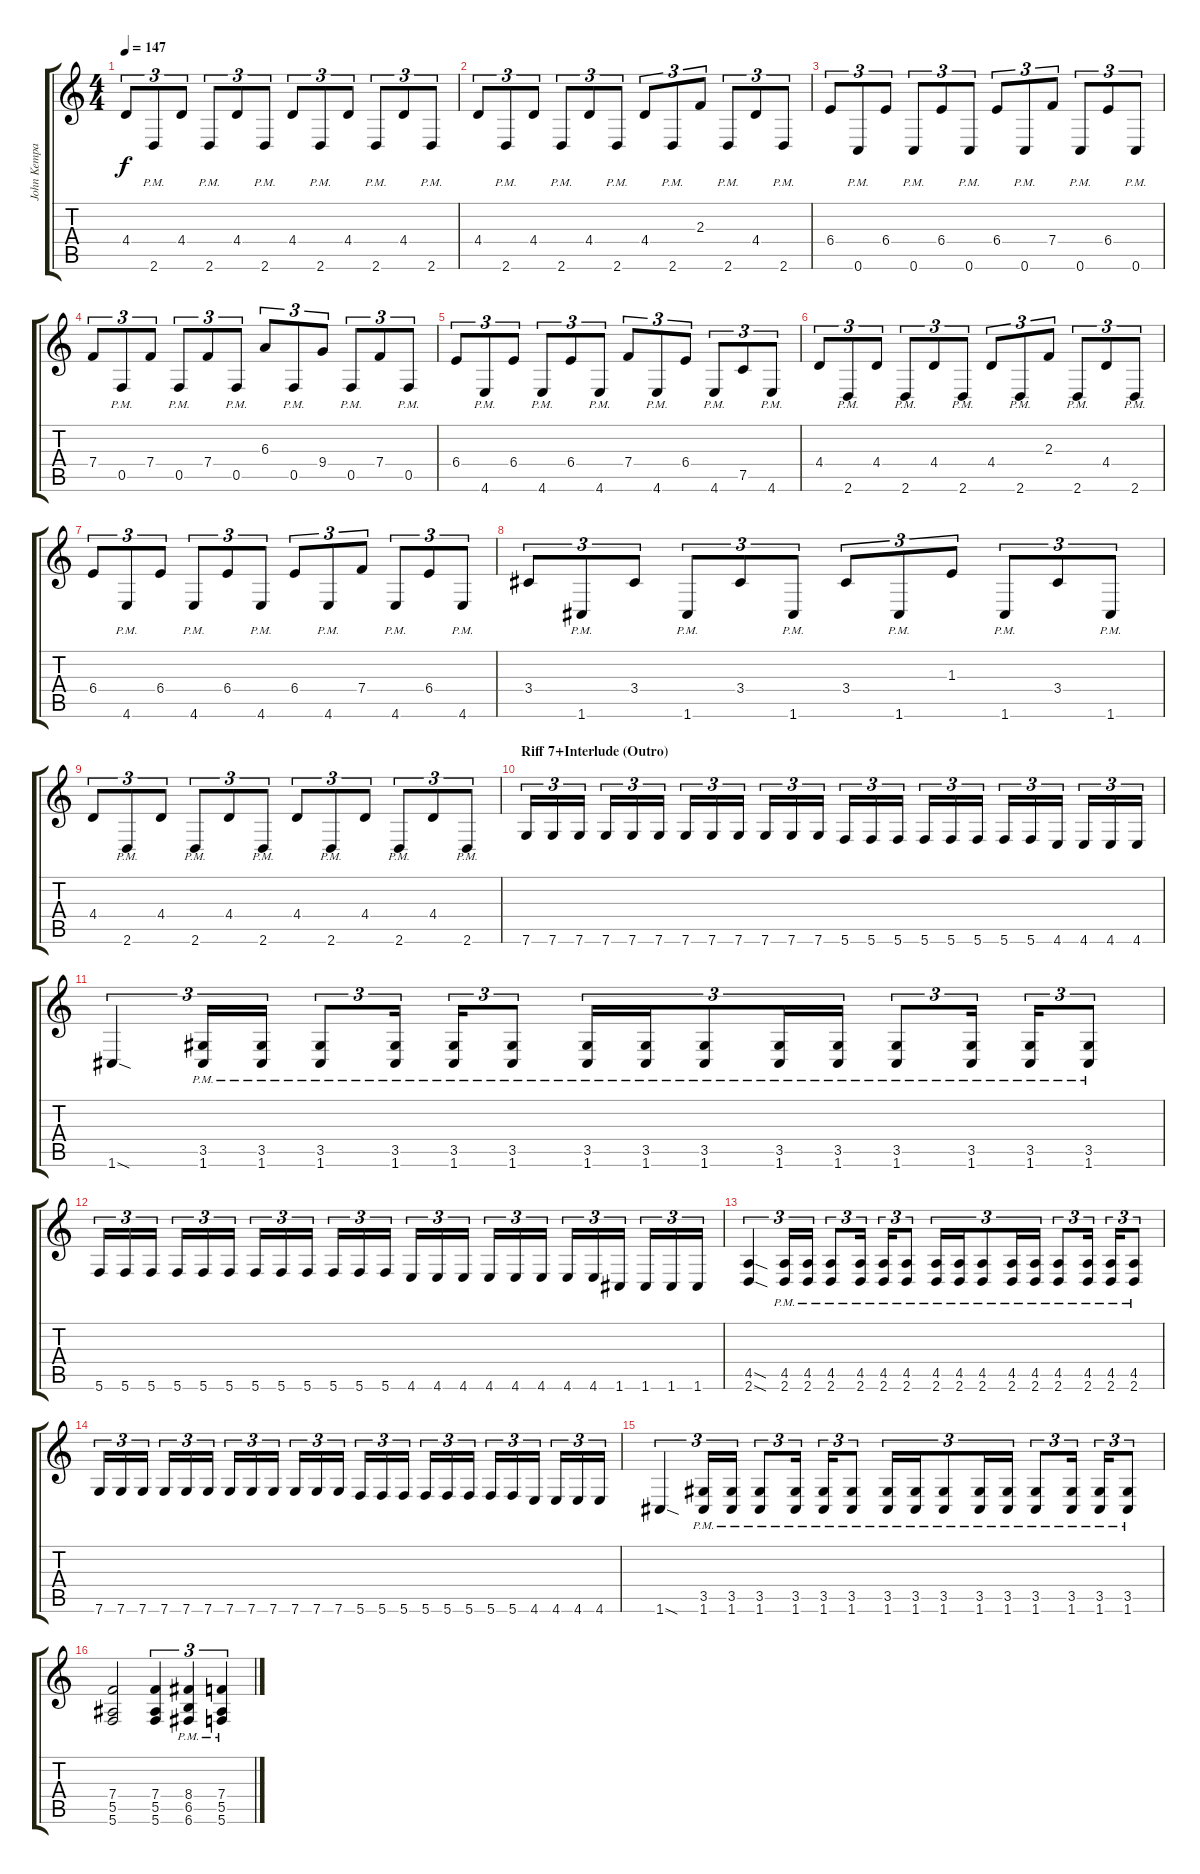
\track ("John Kempainen (Rhythm Guitar)" "John Kempa") {instrument distortionguitar}
\staff {score tabs}
\tuning (C4 G3 Eb3 Bb2 F2 C2) {hide}
\ts (4 4)
\tempo 147
\clef g2
\ks c
4.4.8{tu (3 2) dy f} 2.6{pm}.8{tu (3 2)} 4.4.8{tu (3 2)} 2.6{pm}.8{tu (3 2)} 4.4.8{tu (3 2)} 2.6{pm}.8{tu (3 2)} 4.4.8{tu (3 2)} 2.6{pm}.8{tu (3 2)} 4.4.8{tu (3 2)} 2.6{pm}.8{tu (3 2)} 4.4.8{tu (3 2)} 2.6{pm}.8{tu (3 2)} |
4.4.8{tu (3 2)} 2.6{pm}.8{tu (3 2)} 4.4.8{tu (3 2)} 2.6{pm}.8{tu (3 2)} 4.4.8{tu (3 2)} 2.6{pm}.8{tu (3 2)} 4.4.8{tu (3 2)} 2.6{pm}.8{tu (3 2)} 2.3.8{tu (3 2)} 2.6{pm}.8{tu (3 2)} 4.4.8{tu (3 2)} 2.6{pm}.8{tu (3 2)} |
6.4.8{tu (3 2)} 0.6{pm}.8{tu (3 2)} 6.4.8{tu (3 2)} 0.6{pm}.8{tu (3 2)} 6.4.8{tu (3 2)} 0.6{pm}.8{tu (3 2)} 6.4.8{tu (3 2)} 0.6{pm}.8{tu (3 2)} 7.4.8{tu (3 2)} 0.6{pm}.8{tu (3 2)} 6.4.8{tu (3 2)} 0.6{pm}.8{tu (3 2)} |
7.4.8{tu (3 2)} 0.5{pm}.8{tu (3 2)} 7.4.8{tu (3 2)} 0.5{pm}.8{tu (3 2)} 7.4.8{tu (3 2)} 0.5{pm}.8{tu (3 2)} 6.3.8{tu (3 2)} 0.5{pm}.8{tu (3 2)} 9.4.8{tu (3 2)} 0.5{pm}.8{tu (3 2)} 7.4.8{tu (3 2)} 0.5{pm}.8{tu (3 2)} |
6.4.8{tu (3 2)} 4.6{pm}.8{tu (3 2)} 6.4.8{tu (3 2)} 4.6{pm}.8{tu (3 2)} 6.4.8{tu (3 2)} 4.6{pm}.8{tu (3 2)} 7.4.8{tu (3 2)} 4.6{pm}.8{tu (3 2)} 6.4.8{tu (3 2)} 4.6{pm}.8{tu (3 2)} 7.5.8{tu (3 2)} 4.6{pm}.8{tu (3 2)} |
4.4.8{tu (3 2)} 2.6{pm}.8{tu (3 2)} 4.4.8{tu (3 2)} 2.6{pm}.8{tu (3 2)} 4.4.8{tu (3 2)} 2.6{pm}.8{tu (3 2)} 4.4.8{tu (3 2)} 2.6{pm}.8{tu (3 2)} 2.3.8{tu (3 2)} 2.6{pm}.8{tu (3 2)} 4.4.8{tu (3 2)} 2.6{pm}.8{tu (3 2)} |
6.4.8{tu (3 2)} 4.6{pm}.8{tu (3 2)} 6.4.8{tu (3 2)} 4.6{pm}.8{tu (3 2)} 6.4.8{tu (3 2)} 4.6{pm}.8{tu (3 2)} 6.4.8{tu (3 2)} 4.6{pm}.8{tu (3 2)} 7.4.8{tu (3 2)} 4.6{pm}.8{tu (3 2)} 6.4.8{tu (3 2)} 4.6{pm}.8{tu (3 2)} |
3.4.8{tu (3 2)} 1.6{pm}.8{tu (3 2)} 3.4.8{tu (3 2)} 1.6{pm}.8{tu (3 2)} 3.4.8{tu (3 2)} 1.6{pm}.8{tu (3 2)} 3.4.8{tu (3 2)} 1.6{pm}.8{tu (3 2)} 1.3.8{tu (3 2)} 1.6{pm}.8{tu (3 2)} 3.4.8{tu (3 2)} 1.6{pm}.8{tu (3 2)} |
4.4.8{tu (3 2)} 2.6{pm}.8{tu (3 2)} 4.4.8{tu (3 2)} 2.6{pm}.8{tu (3 2)} 4.4.8{tu (3 2)} 2.6{pm}.8{tu (3 2)} 4.4.8{tu (3 2)} 2.6{pm}.8{tu (3 2)} 4.4.8{tu (3 2)} 2.6{pm}.8{tu (3 2)} 4.4.8{tu (3 2)} 2.6{pm}.8{tu (3 2)} |
\section ("" "Riff 7+Interlude (Outro)")
7.6.16{tu (3 2)} 7.6.16{tu (3 2)} 7.6.16{tu (3 2)} 7.6.16{tu (3 2)} 7.6.16{tu (3 2)} 7.6.16{tu (3 2)} 7.6.16{tu (3 2)} 7.6.16{tu (3 2)} 7.6.16{tu (3 2)} 7.6.16{tu (3 2)} 7.6.16{tu (3 2)} 7.6.16{tu (3 2)} 5.6.16{tu (3 2)} 5.6.16{tu (3 2)} 5.6.16{tu (3 2)} 5.6.16{tu (3 2)} 5.6.16{tu (3 2)} 5.6.16{tu (3 2)} 5.6.16{tu (3 2)} 5.6.16{tu (3 2)} 4.6.16{tu (3 2)} 4.6.16{tu (3 2)} 4.6.16{tu (3 2)} 4.6.16{tu (3 2)} |
1.6{sod}.4{tu (3 2)} (3.5{pm} 1.6{pm}).16{tu (3 2)} (3.5{pm} 1.6{pm}).16{tu (3 2)} (3.5{pm} 1.6{pm}).8{tu (3 2)} (3.5{pm} 1.6{pm}).16{tu (3 2)} (3.5{pm} 1.6{pm}).16{tu (3 2)} (3.5{pm} 1.6{pm}).8{tu (3 2)} (3.5{pm} 1.6{pm}).16{tu (3 2)} (3.5{pm} 1.6{pm}).16{tu (3 2)} (3.5{pm} 1.6{pm}).8{tu (3 2)} (3.5{pm} 1.6{pm}).16{tu (3 2)} (3.5{pm} 1.6{pm}).16{tu (3 2)} (3.5{pm} 1.6{pm}).8{tu (3 2)} (3.5{pm} 1.6{pm}).16{tu (3 2)} (3.5{pm} 1.6{pm}).16{tu (3 2)} (3.5{pm} 1.6{pm}).8{tu (3 2)} |
5.6.16{tu (3 2)} 5.6.16{tu (3 2)} 5.6.16{tu (3 2)} 5.6.16{tu (3 2)} 5.6.16{tu (3 2)} 5.6.16{tu (3 2)} 5.6.16{tu (3 2)} 5.6.16{tu (3 2)} 5.6.16{tu (3 2)} 5.6.16{tu (3 2)} 5.6.16{tu (3 2)} 5.6.16{tu (3 2)} 4.6.16{tu (3 2)} 4.6.16{tu (3 2)} 4.6.16{tu (3 2)} 4.6.16{tu (3 2)} 4.6.16{tu (3 2)} 4.6.16{tu (3 2)} 4.6.16{tu (3 2)} 4.6.16{tu (3 2)} 1.6.16{tu (3 2)} 1.6.16{tu (3 2)} 1.6.16{tu (3 2)} 1.6.16{tu (3 2)} |
(4.5{sod} 2.6{sod}).4{tu (3 2)} (4.5{pm} 2.6{pm}).16{tu (3 2)} (4.5{pm} 2.6{pm}).16{tu (3 2)} (4.5{pm} 2.6{pm}).8{tu (3 2)} (4.5{pm} 2.6{pm}).16{tu (3 2)} (4.5{pm} 2.6{pm}).16{tu (3 2)} (4.5{pm} 2.6{pm}).8{tu (3 2)} (4.5{pm} 2.6{pm}).16{tu (3 2)} (4.5{pm} 2.6{pm}).16{tu (3 2)} (4.5{pm} 2.6{pm}).8{tu (3 2)} (4.5{pm} 2.6{pm}).16{tu (3 2)} (4.5{pm} 2.6{pm}).16{tu (3 2)} (4.5{pm} 2.6{pm}).8{tu (3 2)} (4.5{pm} 2.6{pm}).16{tu (3 2)} (4.5{pm} 2.6{pm}).16{tu (3 2)} (4.5{pm} 2.6{pm}).8{tu (3 2)} |
7.6.16{tu (3 2)} 7.6.16{tu (3 2)} 7.6.16{tu (3 2)} 7.6.16{tu (3 2)} 7.6.16{tu (3 2)} 7.6.16{tu (3 2)} 7.6.16{tu (3 2)} 7.6.16{tu (3 2)} 7.6.16{tu (3 2)} 7.6.16{tu (3 2)} 7.6.16{tu (3 2)} 7.6.16{tu (3 2)} 5.6.16{tu (3 2)} 5.6.16{tu (3 2)} 5.6.16{tu (3 2)} 5.6.16{tu (3 2)} 5.6.16{tu (3 2)} 5.6.16{tu (3 2)} 5.6.16{tu (3 2)} 5.6.16{tu (3 2)} 4.6.16{tu (3 2)} 4.6.16{tu (3 2)} 4.6.16{tu (3 2)} 4.6.16{tu (3 2)} |
1.6{sod}.4{tu (3 2)} (3.5{pm} 1.6{pm}).16{tu (3 2)} (3.5{pm} 1.6{pm}).16{tu (3 2)} (3.5{pm} 1.6{pm}).8{tu (3 2)} (3.5{pm} 1.6{pm}).16{tu (3 2)} (3.5{pm} 1.6{pm}).16{tu (3 2)} (3.5{pm} 1.6{pm}).8{tu (3 2)} (3.5{pm} 1.6{pm}).16{tu (3 2)} (3.5{pm} 1.6{pm}).16{tu (3 2)} (3.5{pm} 1.6{pm}).8{tu (3 2)} (3.5{pm} 1.6{pm}).16{tu (3 2)} (3.5{pm} 1.6{pm}).16{tu (3 2)} (3.5{pm} 1.6{pm}).8{tu (3 2)} (3.5{pm} 1.6{pm}).16{tu (3 2)} (3.5{pm} 1.6{pm}).16{tu (3 2)} (3.5{pm} 1.6{pm}).8{tu (3 2)} |
(7.4 5.5 5.6).2 (7.4 5.5 5.6).4{tu (3 2)} (8.4{pm} 6.5{pm} 6.6{pm}).4{tu (3 2)} (7.4{pm} 5.5{pm} 5.6{pm}).4{tu (3 2)}
